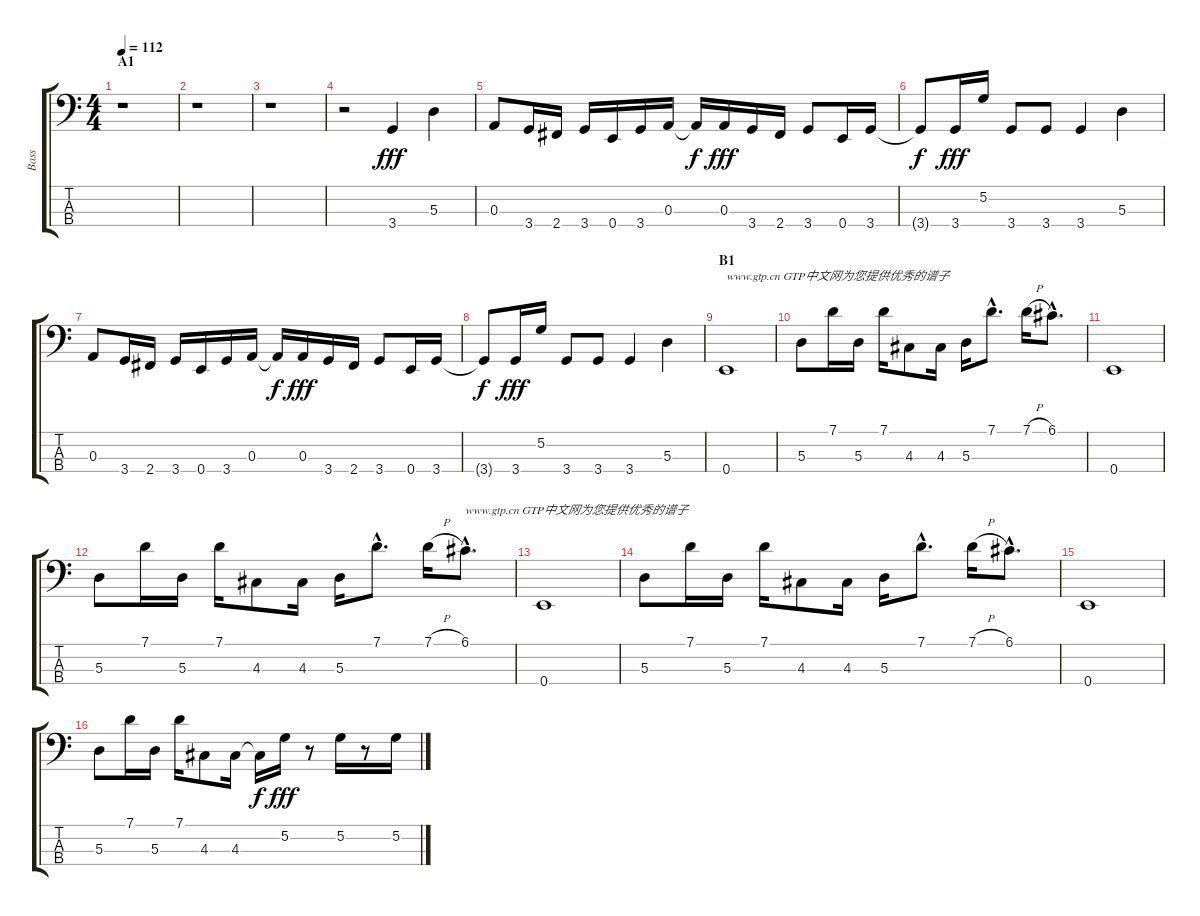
\track ("Bass" "Bass") {instrument electricbassfinger}
\staff {score tabs}
\tuning (G2 D2 A1 E1) {hide}
\ts (4 4)
\section ("" "A1")
\tempo 112
\clef f4
\ks c
r.1{dy fff instrument electricbassfinger} |
r.1 |
r.1 |
r.2 3.4.4 5.3.4 |
0.3.8 3.4.16 2.4.16 3.4.16 0.4.16 3.4.16 0.3.16 0.3{t}.16{dy f} 0.3.16{dy fff} 3.4.16 2.4.16 3.4.8 0.4.16 3.4.16 |
3.4{t}.8{dy f} 3.4.16{dy fff} 5.2.16 3.4.8 3.4.8 3.4.4 5.3.4 |
0.3.8 3.4.16 2.4.16 3.4.16 0.4.16 3.4.16 0.3.16 0.3{t}.16{dy f} 0.3.16{dy fff} 3.4.16 2.4.16 3.4.8 0.4.16 3.4.16 |
3.4{t}.8{dy f} 3.4.16{dy fff} 5.2.16 3.4.8 3.4.8 3.4.4 5.3.4 |
\section ("" "B1")
0.4.1{txt "www.gtp.cn GTP中文网为您提供优秀的谱子"} |
5.3.8 7.1.16 5.3.16 7.1.16 4.3.8 4.3.16 5.3.16 7.1{hac}.8{d} 7.1{h}.16 6.1{hac}.8{d} |
0.4.1 |
5.3.8 7.1.16 5.3.16 7.1.16 4.3.8 4.3.16 5.3.16 7.1{hac}.8{d} 7.1{h}.16 6.1{hac}.8{d txt "www.gtp.cn GTP中文网为您提供优秀的谱子"} |
0.4.1 |
5.3.8 7.1.16 5.3.16 7.1.16 4.3.8 4.3.16 5.3.16 7.1{hac}.8{d} 7.1{h}.16 6.1{hac}.8{d} |
0.4.1 |
5.3.8 7.1.16 5.3.16 7.1.16 4.3.8 4.3.16 4.3{t}.16{dy f} 5.2.16{dy fff} r.8 5.2.16 r.8 5.2.16
